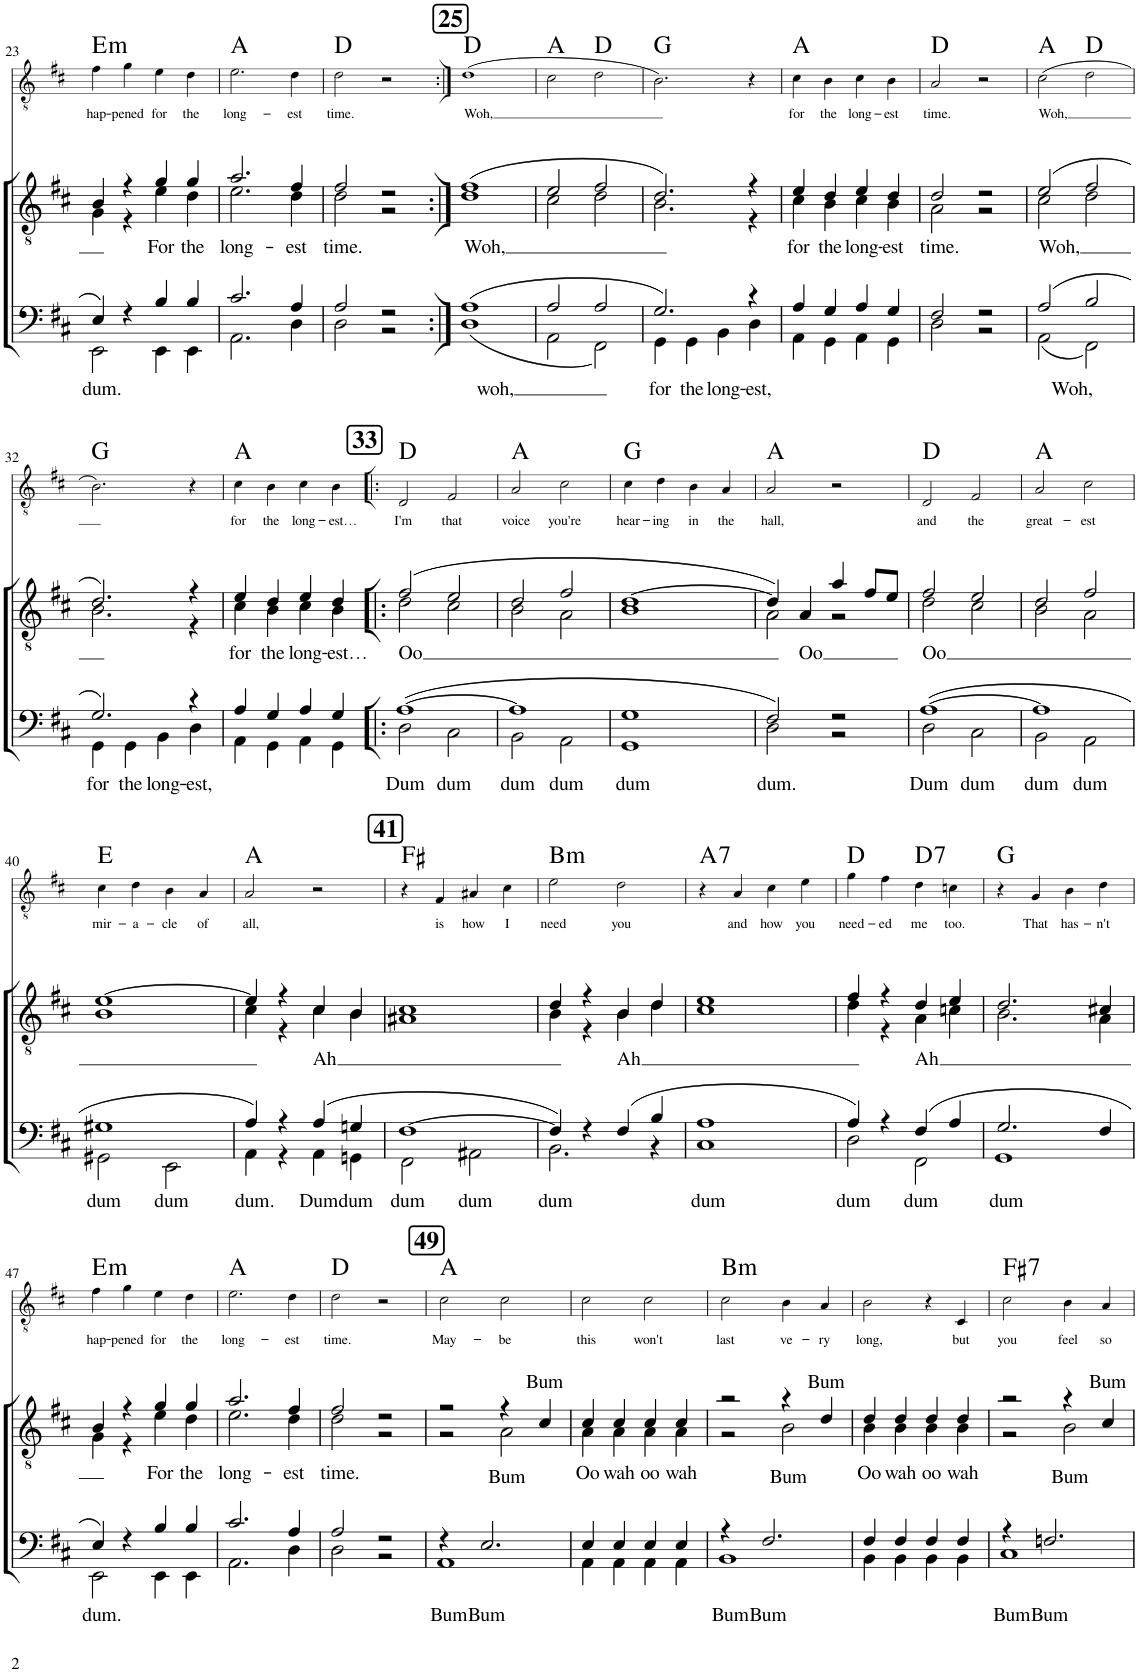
**kern	**text	**kern	**text	**kern	**text	**harte
*part3	*part3	*part2	*part2	*part1	*part1	*part1
*staff3	*staff3	*staff2	*staff2	*staff1	*staff1	*
*I"B1 B2	*	*I"T1 T2	*	*I"Solo	*	*
*	*	*I'T	*	*	*	*
!!LO:PB:g=z
*clefF4	*	*clefGv2	*	*clefGv2	*	*
*k[f#c#]	*	*k[f#c#]	*	*k[f#c#]	*	*
*M2/2	*	*M2/2	*	*M2/2	*	*
*met(c|)	*	*met(c|)	*	*met(c|)	*	*
=23	=23	=23	=23	=23	=23	=23
*^	*	*	*	*	*	*
!	!	!LO:LY:b	!	!	!	!LO:LY:b	!LO:H:kt=m
*	*	*	*^	*	*	*	*
4E/	2EE\	dum.	4B/	4G\	.	4f#\	hap-	E:min
!	!	!	!	!	!	!	!LO:LY:b	!
4r	.	.	4r	4r	.	4g\	-pened	.
!	!	!	!	!	!LO:LY:b	!	!LO:LY:b	!
4B/	4EE\	.	4g/	4e\	For	4e\	for	.
!	!	!	!	!	!LO:LY:b	!	!LO:LY:b	!
4B/	4EE\	.	4g/	4d\	the	4d\	the	.
=24	=24	=24	=24	=24	=24	=24	=24	=24
!	!	!	!	!	!LO:LY:b	!	!LO:LY:b	!
2.c#/	2.AA\	.	2.a/	2.e\	long-	2.e\	long-	A:maj
!	!	!	!	!	!LO:LY:b	!	!LO:LY:b	!
4A/	4D\	.	4f#/	4d\	-est	4d\	-est	.
=25	=25	=25	=25	=25	=25	=25	=25	=25
!	!	!	!	!	!LO:LY:b	!	!LO:LY:b	!
2A/	2D\	.	2f#/	2d\	time.	2d\	time.	D:maj
2r	2r	.	2r	2r	.	2r	.	.
!!LO:REH:place=s1:a:B:cj:fs=14:t=25
=26:|!	=26:|!	=26:|!	=26:|!	=26:|!	=26:|!	=26:|!	=26:|!	=26:|!
!	!	!LO:LY:b	!	!	!LO:LY:b	!	!LO:LY:b	!
(1A	(1D	woh,	(1f#	1d	Woh,	(1d	Woh,	D:maj
=27	=27	=27	=27	=27	=27	=27	=27	=27
2A/	2AA\	.	2e/	2c#\	.	2c#\	.	A:maj
2A/	2FF#\)	.	2f#/	2d\	.	2d\	.	D:maj
=28	=28	=28	=28	=28	=28	=28	=28	=28
!	!	!LO:LY:b	!	!	!	!	!	!
2.G/)	4GG\	for	2.d/)	2.B\	.	2.B\)	.	G:maj
!	!	!LO:LY:b	!	!	!	!	!	!
.	4GG\	the	.	.	.	.	.	.
!	!	!LO:LY:b	!	!	!	!	!	!
.	4BB\	long-	.	.	.	.	.	.
!	!	!LO:LY:b	!	!	!	!	!	!
4r	4D\	-est,	4r	4r	.	4r	.	.
=29	=29	=29	=29	=29	=29	=29	=29	=29
!	!	!	!	!	!LO:LY:b	!	!LO:LY:b	!
4A/	4AA\	.	4e/	4c#\	for	4c#\	for	A:maj
!	!	!	!	!	!LO:LY:b	!	!LO:LY:b	!
4G/	4GG\	.	4d/	4B\	the	4B\	the	.
!	!	!	!	!	!LO:LY:b	!	!LO:LY:b	!
4A/	4AA\	.	4e/	4c#\	long-	4c#\	long-	.
!	!	!	!	!	!LO:LY:b	!	!LO:LY:b	!
4G/	4GG\	.	4d/	4B\	-est	4B\	-est	.
=30	=30	=30	=30	=30	=30	=30	=30	=30
!	!	!	!	!	!LO:LY:b	!	!LO:LY:b	!
2F#/	2D\	.	2d/	2A\	time.	2A/	time.	D:maj
2r	2r	.	2r	2r	.	2r	.	.
=31	=31	=31	=31	=31	=31	=31	=31	=31
!	!	!LO:LY:b	!	!	!LO:LY:b	!	!LO:LY:b	!
(2A/	(2AA\	Woh,	(2e/	2c#\	Woh,	(2c#\	Woh,	A:maj
2B/	2FF#\)	.	2f#/	2d\	.	2d\	.	D:maj
!!LO:LB:g=z
=32	=32	=32	=32	=32	=32	=32	=32	=32
!	!	!LO:LY:b	!	!	!	!	!	!
2.G/)	4GG\	for	2.d/)	2.B\	.	2.B\)	.	G:maj
!	!	!LO:LY:b	!	!	!	!	!	!
.	4GG\	the	.	.	.	.	.	.
!	!	!LO:LY:b	!	!	!	!	!	!
.	4BB\	long-	.	.	.	.	.	.
!	!	!LO:LY:b	!	!	!	!	!	!
4r	4D\	-est,	4r	4r	.	4r	.	.
=33	=33	=33	=33	=33	=33	=33	=33	=33
!	!	!	!	!	!LO:LY:b	!	!LO:LY:b	!
4A/	4AA\	.	4e/	4c#\	for	4c#\	for	A:maj
!	!	!	!	!	!LO:LY:b	!	!LO:LY:b	!
4G/	4GG\	.	4d/	4B\	the	4B\	the	.
!	!	!	!	!	!LO:LY:b	!	!LO:LY:b	!
4A/	4AA\	.	4e/	4c#\	long-	4c#\	long-	.
!	!	!	!	!	!LO:LY:b	!	!LO:LY:b	!
4G/	4GG\	.	4d/	4B\	-est…	4B\	-est…	.
!!LO:REH:place=s1:a:B:cj:fs=14:t=33
=34!|:	=34!|:	=34!|:	=34!|:	=34!|:	=34!|:	=34!|:	=34!|:	=34!|:
!	!	!LO:LY:b	!	!	!LO:LY:b	!	!LO:LY:b	!
([1A	2D\	Dum	(2f#/	2d\	Oo	2D/	I'm	D:maj
!	!	!LO:LY:b	!	!	!	!	!LO:LY:b	!
.	2C#\	dum	2e/	2c#\	.	2F#/	that	.
=35	=35	=35	=35	=35	=35	=35	=35	=35
!	!	!LO:LY:b	!	!	!	!	!LO:LY:b	!
1A]	2BB\	dum	2d/	2B\	.	2A/	voice	A:maj
!	!	!LO:LY:b	!	!	!	!	!LO:LY:b	!
.	2AA\	dum	2f#/	2A\	.	2c#\	you're	.
=36	=36	=36	=36	=36	=36	=36	=36	=36
!	!	!LO:LY:b	!	!	!	!	!LO:LY:b	!
1G	1GG	dum	[1d	1B	.	4c#\	hear-	G:maj
!	!	!	!	!	!	!	!LO:LY:b	!
.	.	.	.	.	.	4d\	-ing	.
!	!	!	!	!	!	!	!LO:LY:b	!
.	.	.	.	.	.	4B\	in	.
!	!	!	!	!	!	!	!LO:LY:b	!
.	.	.	.	.	.	4A/	the	.
=37	=37	=37	=37	=37	=37	=37	=37	=37
!	!	!LO:LY:b	!	!	!	!	!LO:LY:b	!
2F#/)	2D\	dum.	4d/])	2A\	.	2A/	hall,	A:maj
!	!	!	!	!	!LO:LY:b	!	!	!
.	.	.	4A/	.	Oo	.	.	.
2r	2r	.	4a/	2r	.	2r	.	.
.	.	.	8f#/L	.	.	.	.	.
.	.	.	8e/J	.	.	.	.	.
=38	=38	=38	=38	=38	=38	=38	=38	=38
!	!	!LO:LY:b	!	!	!LO:LY:b	!	!LO:LY:b	!
([1A	2D\	Dum	2f#/	2d\	Oo	2D/	and	D:maj
!	!	!LO:LY:b	!	!	!	!	!LO:LY:b	!
.	2C#\	dum	2e/	2c#\	.	2F#/	the	.
=39	=39	=39	=39	=39	=39	=39	=39	=39
!	!	!LO:LY:b	!	!	!	!	!LO:LY:b	!
1A]	2BB\	dum	2d/	2B\	.	2A/	great-	A:maj
!	!	!LO:LY:b	!	!	!	!	!LO:LY:b	!
.	2AA\	dum	2f#/	2A\	.	2c#\	-est	.
!!LO:LB:g=z
=40	=40	=40	=40	=40	=40	=40	=40	=40
!	!	!LO:LY:b	!	!	!	!	!LO:LY:b	!
1G#X	2GG#X\	dum	[1e	1B	.	4c#\	mir-	E:maj
!	!	!	!	!	!	!	!LO:LY:b	!
.	.	.	.	.	.	4d\	-a-	.
!	!	!LO:LY:b	!	!	!	!	!LO:LY:b	!
.	2EE\	dum	.	.	.	4B\	-cle	.
!	!	!	!	!	!	!	!LO:LY:b	!
.	.	.	.	.	.	4A/	of	.
=41	=41	=41	=41	=41	=41	=41	=41	=41
!	!	!LO:LY:b	!	!	!	!	!LO:LY:b	!
4A/)	4AA\	dum.	4e/]	4c#\	.	2A/	all,	A:maj
4r	4r	.	4r	4r	.	.	.	.
!	!	!LO:LY:b	!	!	!LO:LY:b	!	!	!
(4A/	4AA\	Dum	4c#/	4c#\	Ah	2r	.	.
!	!	!LO:LY:b	!	!	!	!	!	!
4Gn/	4GGn\	dum	4B/	4B\	.	.	.	.
!!LO:REH:place=s1:a:B:cj:fs=14:t=41
=42	=42	=42	=42	=42	=42	=42	=42	=42
!	!	!LO:LY:b	!	!	!	!	!	!
[1F#	2FF#\	dum	1c#	1A#X	.	4r	.	F#:maj
!	!	!	!	!	!	!	!LO:LY:b	!
.	.	.	.	.	.	4F#/	is	.
!	!	!LO:LY:b	!	!	!	!	!LO:LY:b	!
.	2AA#X\	dum	.	.	.	4A#X/	how	.
!	!	!	!	!	!	!	!LO:LY:b	!
.	.	.	.	.	.	4c#\	I	.
=43	=43	=43	=43	=43	=43	=43	=43	=43
!	!	!LO:LY:b	!	!	!	!	!LO:LY:b	!LO:H:kt=m
4F#/])	2.BB\	dum	4d/	4B\	.	2e\	need	B:min
4r	.	.	4r	4r	.	.	.	.
!	!	!	!	!	!LO:LY:b	!	!LO:LY:b	!
(4F#/	.	.	4B/	4B\	Ah	2d\	you	.
4B/	4r	.	4d/	4d\	.	.	.	.
=44	=44	=44	=44	=44	=44	=44	=44	=44
!	!	!LO:LY:b	!	!	!	!	!	!LO:H:kt=7
1A	1C#	dum	1e	1c#	.	4r	.	A:7
!	!	!	!	!	!	!	!LO:LY:b	!
.	.	.	.	.	.	4A/	and	.
!	!	!	!	!	!	!	!LO:LY:b	!
.	.	.	.	.	.	4c#\	how	.
!	!	!	!	!	!	!	!LO:LY:b	!
.	.	.	.	.	.	4e\	you	.
=45	=45	=45	=45	=45	=45	=45	=45	=45
!	!	!LO:LY:b	!	!	!	!	!LO:LY:b	!
4A/)	2D\	dum	4f#/	4d\	.	4g\	need-	D:maj
!	!	!	!	!	!	!	!LO:LY:b	!
4r	.	.	4r	4r	.	4f#\	-ed	.
!	!	!LO:LY:b	!	!	!LO:LY:b	!	!LO:LY:b	!LO:H:kt=7
(4F#/	2FF#\	dum	4d/	4A\	Ah	4d\	me	D:7
!	!	!	!	!	!	!	!LO:LY:b	!
4A/	.	.	4e/	4cn\	.	4cn\	too.	.
=46	=46	=46	=46	=46	=46	=46	=46	=46
!	!	!LO:LY:b	!	!	!	!	!	!
2.G/	1GG	dum	2.d/	2.B\	.	4r	.	G:maj
!	!	!	!	!	!	!	!LO:LY:b	!
.	.	.	.	.	.	4G/	That	.
!	!	!	!	!	!	!	!LO:LY:b	!
.	.	.	.	.	.	4B\	has-	.
!	!	!	!	!	!	!	!LO:LY:b	!
4F#/	.	.	4c#X/	4A\	.	4d\	-n't	.
!!LO:LB:g=z
=47	=47	=47	=47	=47	=47	=47	=47	=47
!	!	!LO:LY:b	!	!	!	!	!LO:LY:b	!LO:H:kt=m
4E/)	2EE\	dum.	4B/	4G\	.	4f#\	hap-	E:min
!	!	!	!	!	!	!	!LO:LY:b	!
4r	.	.	4r	4r	.	4g\	-pened	.
!	!	!	!	!	!LO:LY:b	!	!LO:LY:b	!
4B/	4EE\	.	4g/	4e\	For	4e\	for	.
!	!	!	!	!	!LO:LY:b	!	!LO:LY:b	!
4B/	4EE\	.	4g/	4d\	the	4d\	the	.
=48	=48	=48	=48	=48	=48	=48	=48	=48
!	!	!	!	!	!LO:LY:b	!	!LO:LY:b	!
2.c#/	2.AA\	.	2.a/	2.e\	long-	2.e\	long-	A:maj
!	!	!	!	!	!LO:LY:b	!	!LO:LY:b	!
4A/	4D\	.	4f#/	4d\	-est	4d\	-est	.
=49	=49	=49	=49	=49	=49	=49	=49	=49
!	!	!	!	!	!LO:LY:b	!	!LO:LY:b	!
2A/	2D\	.	2f#/	2d\	time.	2d\	time.	D:maj
2r	2r	.	2r	2r	.	2r	.	.
!!LO:REH:place=s1:a:B:cj:fs=14:t=49
=50	=50	=50	=50	=50	=50	=50	=50	=50
!	!	!LO:LY:b	!	!	!	!	!LO:LY:b	!
4r	1AA	Bum	2r	2r	.	2c#\	May-	A:maj
!	!	!LO:LY:b	!	!	!	!	!	!
2.E/	.	Bum	.	.	.	.	.	.
!	!	!	!	!	!LO:LY:b	!	!LO:LY:b	!
.	.	.	4r	2A\	Bum	2c#\	-be	.
!	!	!	!	!	!LO:LY:a	!	!	!
.	.	.	4c#/	.	Bum	.	.	.
=51	=51	=51	=51	=51	=51	=51	=51	=51
!	!	!	!	!	!LO:LY:b	!	!LO:LY:b	!
4E/	4AA\	.	4c#/	4A\	Oo	2c#\	this	.
!	!	!	!	!	!LO:LY:b	!	!	!
4E/	4AA\	.	4c#/	4A\	wah	.	.	.
!	!	!	!	!	!LO:LY:b	!	!LO:LY:b	!
4E/	4AA\	.	4c#/	4A\	oo	2c#\	won't	.
!	!	!	!	!	!LO:LY:b	!	!	!
4E/	4AA\	.	4c#/	4A\	wah	.	.	.
=52	=52	=52	=52	=52	=52	=52	=52	=52
!	!	!LO:LY:b	!	!	!	!	!LO:LY:b	!LO:H:kt=m
4r	1BB	Bum	2r	2r	.	2c#\	last	B:min
!	!	!LO:LY:b	!	!	!	!	!	!
2.F#/	.	Bum	.	.	.	.	.	.
!	!	!	!	!	!LO:LY:b	!	!LO:LY:b	!
.	.	.	4r	2B\	Bum	4B\	ve-	.
!	!	!	!	!	!LO:LY:a	!	!LO:LY:b	!
.	.	.	4d/	.	Bum	4A/	-ry	.
=53	=53	=53	=53	=53	=53	=53	=53	=53
!	!	!	!	!	!LO:LY:b	!	!LO:LY:b	!
4F#/	4BB\	.	4d/	4B\	Oo	2B\	long,	.
!	!	!	!	!	!LO:LY:b	!	!	!
4F#/	4BB\	.	4d/	4B\	wah	.	.	.
!	!	!	!	!	!LO:LY:b	!	!	!
4F#/	4BB\	.	4d/	4B\	oo	4r	.	.
!	!	!	!	!	!LO:LY:b	!	!LO:LY:b	!
4F#/	4BB\	.	4d/	4B\	wah	4C#/	but	.
=54	=54	=54	=54	=54	=54	=54	=54	=54
!	!	!LO:LY:b	!	!	!	!	!LO:LY:b	!LO:H:kt=7
4r	1C#	Bum	2r	2r	.	2c#\	you	F#:7
!	!	!LO:LY:b	!	!	!	!	!	!
2.Fn/	.	Bum	.	.	.	.	.	.
!	!	!	!	!	!LO:LY:b	!	!LO:LY:b	!
.	.	.	4r	2B\	Bum	4B\	feel	.
!	!	!	!	!	!LO:LY:a	!	!LO:LY:b	!
.	.	.	4c#/	.	Bum	4A/	so	.
*v	*v	*	*	*	*	*	*	*
*	*	*v	*v	*	*	*	*
=	=	=	=	=	=	=
*-	*-	*-	*-	*-	*-	*-
